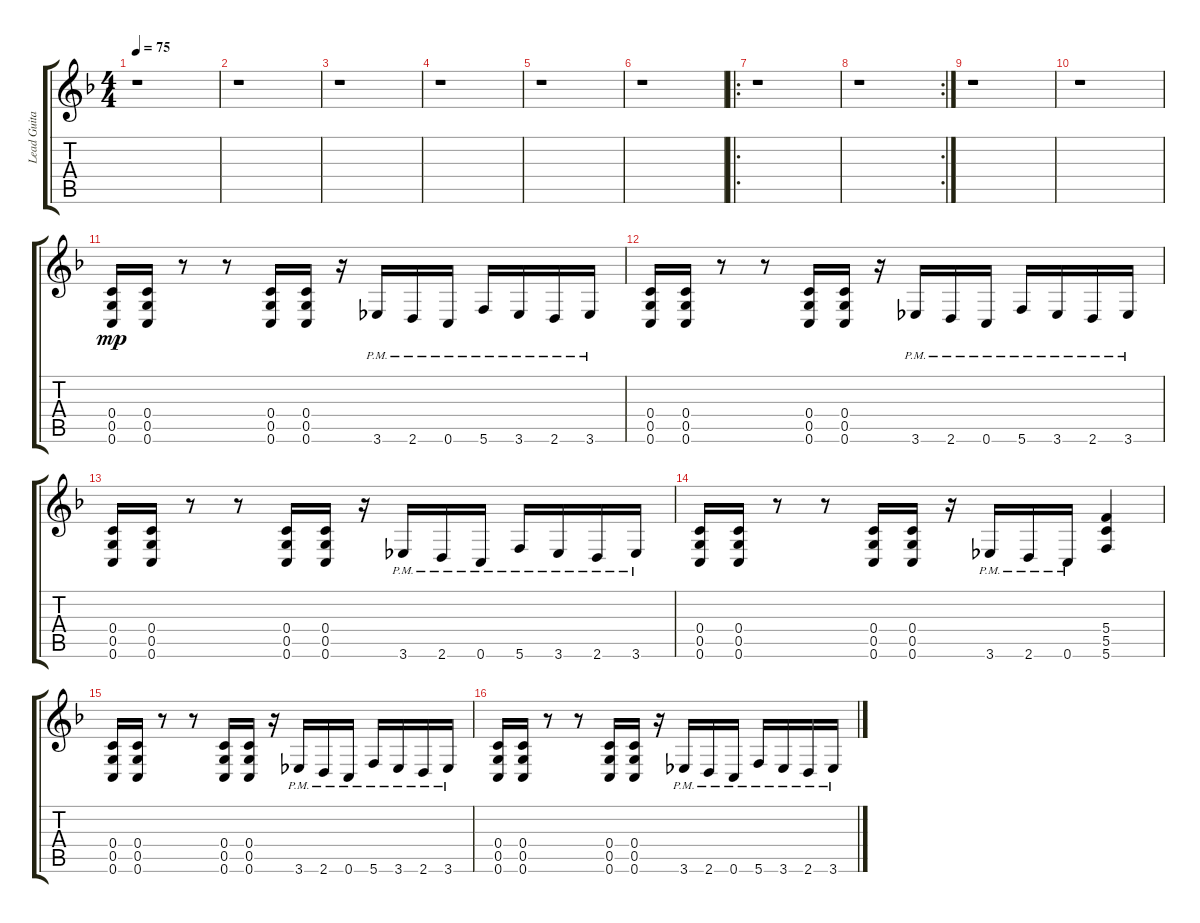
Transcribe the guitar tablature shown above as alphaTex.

\track ("Lead Guitar" "Lead Guita") {instrument distortionguitar}
\staff {score tabs}
\tuning (D4 A3 F3 C3 G2 C2) {hide}
\ts (4 4)
\tempo 75
\clef g2
\ks f
r.1{dy mp} |
r.1 |
r.1 |
r.1 |
r.1 |
r.1 |
\ro
r.1 |
\rc 2
r.1 |
r.1 |
r.1 |
(0.4 0.5 0.6).16 (0.4 0.5 0.6).16 r.8 r.8 (0.4 0.5 0.6).16 (0.4 0.5 0.6).16 r.16 3.6{pm}.16 2.6{pm}.16 0.6{pm}.16 5.6{pm}.16 3.6{pm}.16 2.6{pm}.16 3.6{pm}.16 |
(0.4 0.5 0.6).16 (0.4 0.5 0.6).16 r.8 r.8 (0.4 0.5 0.6).16 (0.4 0.5 0.6).16 r.16 3.6{pm}.16 2.6{pm}.16 0.6{pm}.16 5.6{pm}.16 3.6{pm}.16 2.6{pm}.16 3.6{pm}.16 |
(0.4 0.5 0.6).16 (0.4 0.5 0.6).16 r.8 r.8 (0.4 0.5 0.6).16 (0.4 0.5 0.6).16 r.16 3.6{pm}.16 2.6{pm}.16 0.6{pm}.16 5.6{pm}.16 3.6{pm}.16 2.6{pm}.16 3.6{pm}.16 |
(0.4 0.5 0.6).16 (0.4 0.5 0.6).16 r.8 r.8 (0.4 0.5 0.6).16 (0.4 0.5 0.6).16 r.16 3.6{pm}.16 2.6{pm}.16 0.6{pm}.16 (5.4 5.5 5.6).4 |
(0.4 0.5 0.6).16 (0.4 0.5 0.6).16 r.8 r.8 (0.4 0.5 0.6).16 (0.4 0.5 0.6).16 r.16 3.6{pm}.16 2.6{pm}.16 0.6{pm}.16 5.6{pm}.16 3.6{pm}.16 2.6{pm}.16 3.6{pm}.16 |
(0.4 0.5 0.6).16 (0.4 0.5 0.6).16 r.8 r.8 (0.4 0.5 0.6).16 (0.4 0.5 0.6).16 r.16 3.6{pm}.16 2.6{pm}.16 0.6{pm}.16 5.6{pm}.16 3.6{pm}.16 2.6{pm}.16 3.6{pm}.16
